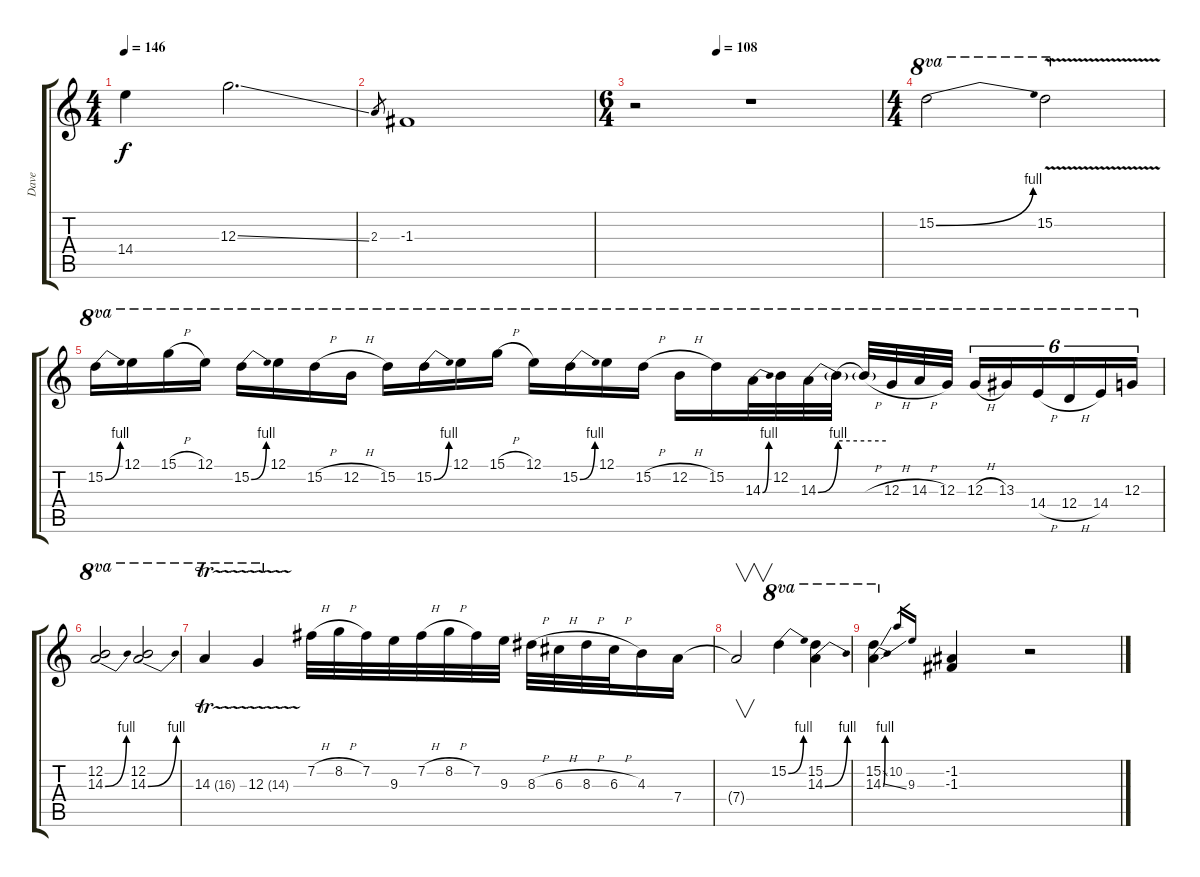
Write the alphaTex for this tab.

\track ("Dave" "Dave") {instrument distortionguitar}
\staff {score tabs}
\tuning (E4 B3 G3 D3 A2 E2) {hide}
\ts (4 4)
\tempo 146
\clef g2
\ks c
14.4{t}.4{dy f} 12.3{ss}.2{d} |
2.3.8{gr} -1.3.1 |
\ts (6 4)
\tempo (108 0.3333333333333333)
r.2 r.1 |
\ts (4 4)
15.2{be (bend 0 0 60 4)}.2{ot 8va} 15.2{v}.2{ot 8va} |
15.2{be (bend 0 0 60 4)}.16{ot 8va} 12.1.16{ot 8va} 15.1{h}.16{ot 8va} 12.1.16{ot 8va} 15.2{be (bend 0 0 60 4)}.16{ot 8va} 12.1.16{ot 8va} 15.2{h}.16{ot 8va} 12.2{h}.16{ot 8va} 15.2.16{ot 8va} 15.2{be (bend 0 0 60 4)}.16{ot 8va} 12.1.16{ot 8va} 15.1{h}.16{ot 8va} 12.1.16{ot 8va} 15.2{be (bend 0 0 60 4)}.16{ot 8va} 12.1.16{ot 8va} 15.2{h}.16{ot 8va} 12.2{h}.16{ot 8va} 15.2.16{ot 8va} 14.3{be (bend 0 0 60 4)}.32{ot 8va} 12.2.32{ot 8va} 14.3{be (bend 0 0 60 4)}.32{ot 8va} 14.3{be (hold 0 4 60 4) t}.32{ot 8va} 14.3{h t}.32{ot 8va} 12.3{h}.32{ot 8va} 14.3{h}.32{ot 8va} 12.3.32{ot 8va beam splitsecondary} 12.3{h}.16{tu (6 4) ot 8va} 13.3.16{tu (6 4) ot 8va} 14.4{h}.16{tu (6 4) ot 8va} 12.4{h}.16{tu (6 4) ot 8va} 14.4.16{tu (6 4) ot 8va} 12.3.16{tu (6 4) ot 8va} |
(12.2 14.3{be (bend 0 0 60 4)}).2{ot 8va} (12.2 14.3{be (bend 0 0 60 4)}).2{ot 8va} |
14.3{tr (16 32)}.4{ot 8va} 12.3{tr (14 32)}.4{ot 8va} 7.2{h}.32 8.2{h}.32 7.2.32 9.3.32 7.2{h}.32 8.2{h}.32 7.2.32 9.3.32 8.3{h}.32 6.3{h}.32 8.3{h}.32 6.3{h}.32 4.3.16 7.4.16 |
7.4{t}.2{v} 15.2{be (bend 0 0 60 4)}.4{ot 8va} (15.2 14.3{be (bend 0 0 60 4)}).4{ot 8va} |
(15.2{ss} 14.3{be (bend 0 0 60 4) ss}).4{ot 8va} 10.2.16{gr} 9.3.16{gr} (-1.2 -1.3).4 r.2
